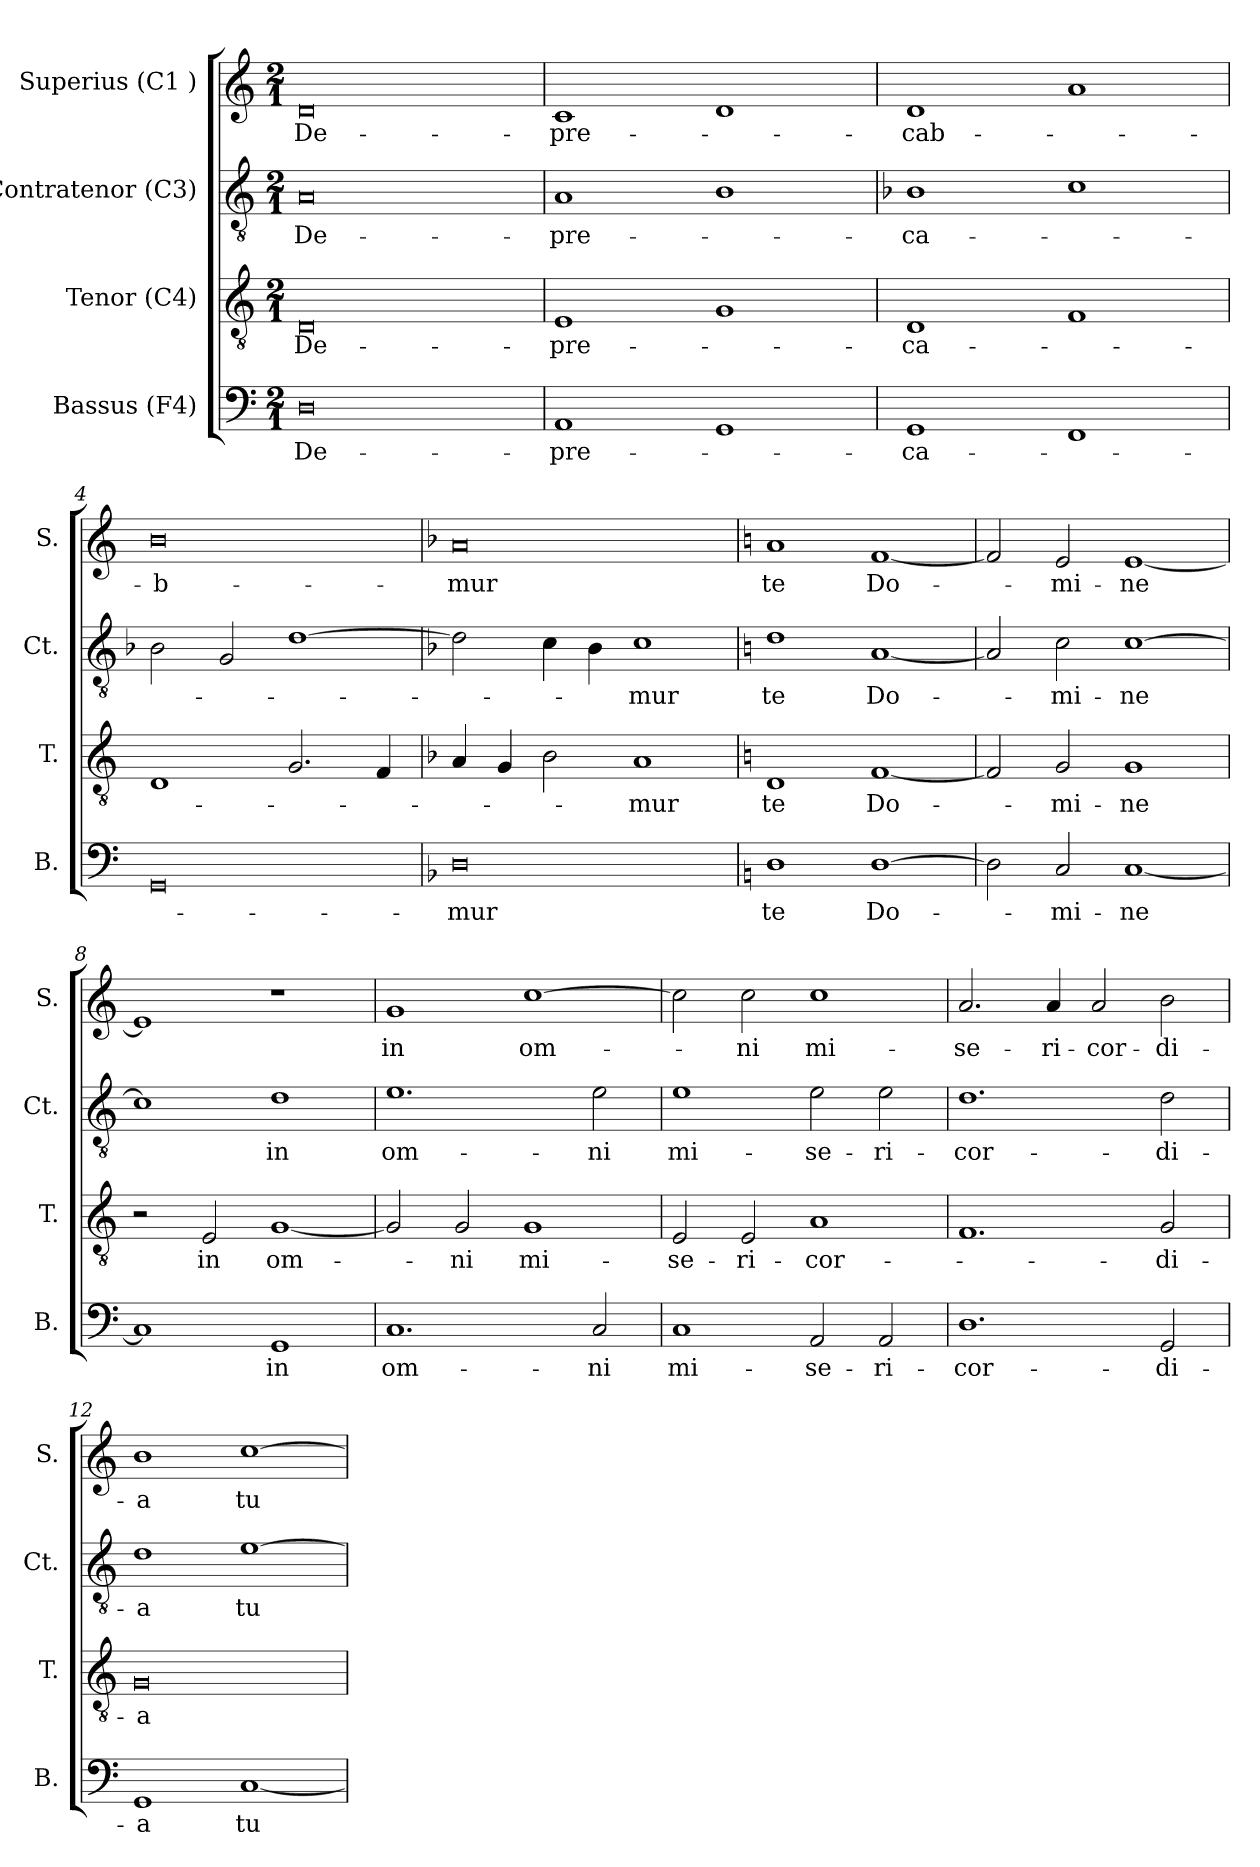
**kern	**text	**kern	**text	**kern	**text	**kern	**text
*part4	*part4	*part3	*part3	*part2	*part2	*part1	*part1
*staff4	*staff4	*staff3	*staff3	*staff2	*staff2	*staff1	*staff1
*I"Bassus (F4)	*	*I"Tenor (C4)	*	*I"Contratenor (C3)	*	*I"Superius (C1 )	*
*I'B.	*	*I'T.	*	*I'Ct.	*	*I'S.	*
*clefF4	*	*clefGv2	*	*clefGv2	*	*clefG2	*
*k[]	*	*k[]	*	*k[]	*	*k[]	*
*C:	*	*C:	*	*C:	*	*C:	*
*M2/1	*	*M2/1	*	*M2/1	*	*M2/1	*
=1	=1	=1	=1	=1	=1	=1	=1
!	!LO:LY:b:rj	!	!LO:LY:b:rj	!	!LO:LY:b:rj	!	!LO:LY:b:rj
0D	De-	0D	De-	0A	De-	0d	De-
=2	=2	=2	=2	=2	=2	=2	=2
!	!LO:LY:b	!	!LO:LY:b	!	!LO:LY:b	!	!LO:LY:b
1AA	-pre-	1E	-pre-	1A	-pre-	1c	-pre-
1GG	.	1G	.	1B	.	1d	.
=3	=3	=3	=3	=3	=3	=3	=3
*	*	*	*	*k[b-]	*	*	*
*	*	*	*	*F:	*	*	*
!	!LO:LY:b	!	!LO:LY:b	!	!LO:LY:b	!	!LO:LY:b
1GG	-ca-	1D	-ca-	1B-	-ca-	1d	-cab-
1FF	.	1F	.	1c	.	1a	.
=4	=4	=4	=4	=4	=4	=4	=4
!	!	!	!	!	!	!	!LO:LY:b:rj
0GG	.	1D	.	2B-\	.	0b	-b-
.	.	.	.	2G/	.	.	.
.	.	2.G/	.	[>1d	.	.	.
.	.	4F/	.	.	.	.	.
=5	=5	=5	=5	=5	=5	=5	=5
*k[b-]	*	*k[b-]	*	*	*	*k[b-]	*
*F:	*	*F:	*	*	*	*F:	*
!	!LO:LY:b	!	!	!	!	!	!LO:LY:b
0D	-mur	4A/	.	2d\]	.	0a	-mur
.	.	4G/	.	.	.	.	.
.	.	2B-\	.	4c\	.	.	.
.	.	.	.	4B-\	.	.	.
!	!	!	!LO:LY:b	!	!LO:LY:b	!	!
.	.	1A	-mur	1c	-mur	.	.
!!LO:LB:g=z
=6	=6	=6	=6	=6	=6	=6	=6
*k[]	*	*k[]	*	*k[]	*	*k[]	*
*C:	*	*C:	*	*C:	*	*C:	*
!	!LO:LY:b	!	!LO:LY:b	!	!LO:LY:b	!	!LO:LY:b
1D	te	1D	te	1d	te	1a	te
!	!LO:LY:b	!	!LO:LY:b	!	!LO:LY:b	!	!LO:LY:b
[>1D	Do-	[<1F	Do-	[<1A	Do-	[<1f	Do-
=7	=7	=7	=7	=7	=7	=7	=7
2D\]	.	2F/]	.	2A/]	.	2f/]	.
!	!LO:LY:b	!	!LO:LY:b	!	!LO:LY:b	!	!LO:LY:b
2C/	-mi-	2G/	-mi-	2c\	-mi-	2e/	-mi-
!	!LO:LY:b	!	!LO:LY:b	!	!LO:LY:b	!	!LO:LY:b
[<1C	-ne	1G	-ne	[>1c	-ne	[<1e	-ne
=8	=8	=8	=8	=8	=8	=8	=8
1C]	.	2r	.	1c]	.	1e]	.
!	!	!	!LO:LY:b	!	!	!	!
.	.	2E/	in	.	.	.	.
!	!LO:LY:b	!	!LO:LY:b	!	!LO:LY:b	!	!
1GG	in	[<1G	om-	1d	in	1r	.
=9	=9	=9	=9	=9	=9	=9	=9
!	!LO:LY:b	!	!	!	!LO:LY:b	!	!LO:LY:b
1.C	om-	2G/]	.	1.e	om-	1g	in
!	!	!	!LO:LY:b	!	!	!	!
.	.	2G/	-ni	.	.	.	.
!	!	!	!LO:LY:b	!	!	!	!LO:LY:b
.	.	1G	mi-	.	.	[>1cc	om-
!	!LO:LY:b	!	!	!	!LO:LY:b	!	!
2C/	-ni	.	.	2e\	-ni	.	.
=10	=10	=10	=10	=10	=10	=10	=10
!	!LO:LY:b	!	!LO:LY:b	!	!LO:LY:b	!	!
1C	mi-	2E/	-se-	1e	mi-	2cc\]	.
!	!	!	!LO:LY:b	!	!	!	!LO:LY:b
.	.	2E/	-ri-	.	.	2cc\	-ni
!	!LO:LY:b	!	!LO:LY:b	!	!LO:LY:b	!	!LO:LY:b
2AA/	-se-	1A	-cor-	2e\	-se-	1cc	mi-
!	!LO:LY:b	!	!	!	!LO:LY:b	!	!
2AA/	-ri-	.	.	2e\	-ri-	.	.
!!LO:LB:g=z
=11	=11	=11	=11	=11	=11	=11	=11
!	!LO:LY:b	!	!	!	!LO:LY:b	!	!LO:LY:b
1.D	-cor-	1.F	.	1.d	-cor-	2.a/	-se-
!	!	!	!	!	!	!	!LO:LY:b
.	.	.	.	.	.	4a/	-ri-
!	!	!	!	!	!	!	!LO:LY:b
.	.	.	.	.	.	2a/	-cor-
!	!LO:LY:b	!	!LO:LY:b	!	!LO:LY:b	!	!LO:LY:b
2GG/	-di-	2G/	-di-	2d\	-di-	2b\	-di-
=12	=12	=12	=12	=12	=12	=12	=12
!	!LO:LY:b:rj	!	!LO:LY:b:rj	!	!LO:LY:b:rj	!	!LO:LY:b:rj
1GG	-a	0G	-a	1d	-a	1b	-a
!	!LO:LY:b	!	!	!	!LO:LY:b	!	!LO:LY:b
[<1C	tu-	.	.	[>1e	tu-	[>1cc	tu-
=	=	=	=	=	=	=	=
*-	*-	*-	*-	*-	*-	*-	*-
